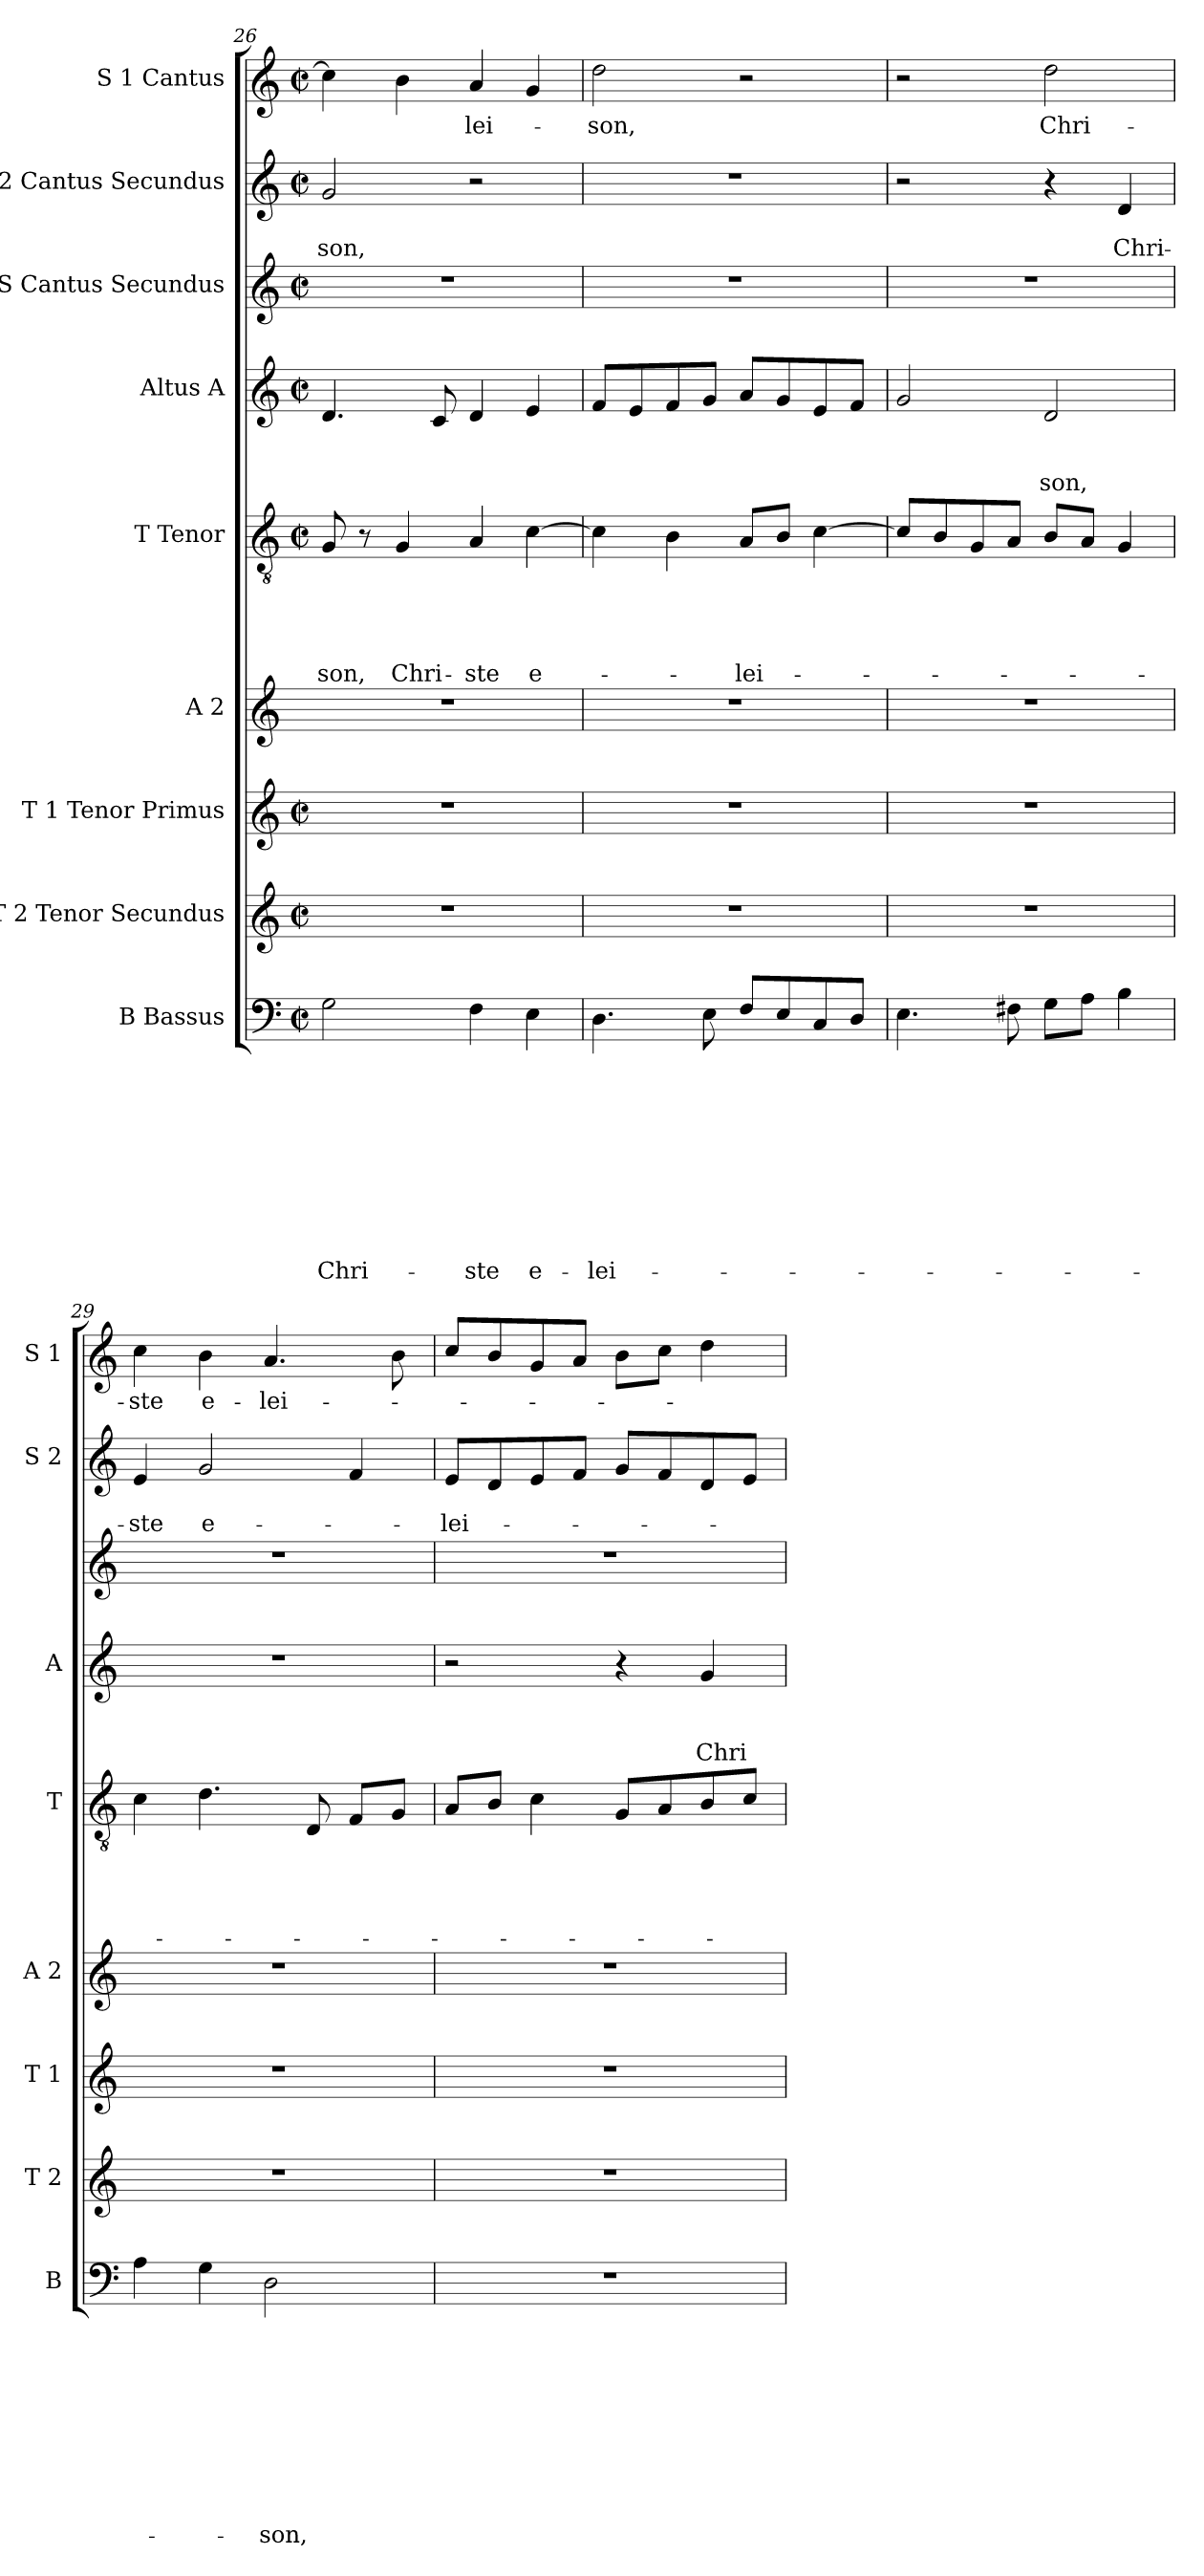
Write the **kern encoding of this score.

**kern	**text	**text	**text	**text	**text	**text	**text	**text	**text	**text	**kern	**kern	**kern	**kern	**text	**text	**text	**text	**text	**kern	**text	**text	**text	**kern	**kern	**text	**text	**kern	**text
*part9	*part9	*part9	*part9	*part9	*part9	*part9	*part9	*part9	*part9	*part9	*part8	*part7	*part6	*part5	*part5	*part5	*part5	*part5	*part5	*part4	*part4	*part4	*part4	*part3	*part2	*part2	*part2	*part1	*part1
*staff9	*staff9	*staff9	*staff9	*staff9	*staff9	*staff9	*staff9	*staff9	*staff9	*staff9	*staff8	*staff7	*staff6	*staff5	*staff5	*staff5	*staff5	*staff5	*staff5	*staff4	*staff4	*staff4	*staff4	*staff3	*staff2	*staff2	*staff2	*staff1	*staff1
*I"B Bassus	*	*	*	*	*	*	*	*	*	*	*I"T 2 Tenor Secundus	*I"T 1 Tenor Primus	*I"A 2	*I"T Tenor	*	*	*	*	*	*I"Altus A	*	*	*	*I"S Cantus Secundus	*I"S 2 Cantus Secundus	*	*	*I"S 1 Cantus	*
*I'B	*	*	*	*	*	*	*	*	*	*	*I'T 2	*I'T 1	*I'A 2	*I'T	*	*	*	*	*	*I'A	*	*	*	*	*I'S 2	*	*	*I'S 1	*
*clefF4	*	*	*	*	*	*	*	*	*	*	*clefG2	*clefG2	*clefG2	*clefGv2	*	*	*	*	*	*clefG2	*	*	*	*clefG2	*clefG2	*	*	*clefG2	*
*k[]	*	*	*	*	*	*	*	*	*	*	*k[]	*k[]	*k[]	*k[]	*	*	*	*	*	*k[]	*	*	*	*k[]	*k[]	*	*	*k[]	*
*C:	*	*	*	*	*	*	*	*	*	*	*C:	*C:	*C:	*C:	*	*	*	*	*	*C:	*	*	*	*C:	*C:	*	*	*C:	*
*M2/2	*	*	*	*	*	*	*	*	*	*	*M2/2	*M2/2	*	*M2/2	*	*	*	*	*	*M2/2	*	*	*	*M2/2	*M2/2	*	*	*M2/2	*
*met(c|)	*	*	*	*	*	*	*	*	*	*	*met(c|)	*met(c|)	*	*met(c|)	*	*	*	*	*	*met(c|)	*	*	*	*met(c|)	*met(c|)	*	*	*met(c|)	*
=26	=26	=26	=26	=26	=26	=26	=26	=26	=26	=26	=26	=26	=26	=26	=26	=26	=26	=26	=26	=26	=26	=26	=26	=26	=26	=26	=26	=26	=26
!	!	!	!	!	!	!	!	!	!	!LO:LY:b	!	!	!	!	!	!	!	!	!LO:LY:b	!	!	!	!	!	!	!	!LO:LY:b	!	!
2G\	.	.	.	.	.	.	.	.	.	Chri-	1r	1r	1r	8G/	.	.	.	.	-son,	4.d/	.	.	.	1r	2g/	.	-son,	4cc\]	.
.	.	.	.	.	.	.	.	.	.	.	.	.	.	8r	.	.	.	.	.	.	.	.	.	.	.	.	.	.	.
!	!	!	!	!	!	!	!	!	!	!	!	!	!	!	!	!	!	!	!LO:LY:b	!	!	!	!	!	!	!	!	!	!
.	.	.	.	.	.	.	.	.	.	.	.	.	.	4G/	.	.	.	.	Chri-	.	.	.	.	.	.	.	.	4b\	.
.	.	.	.	.	.	.	.	.	.	.	.	.	.	.	.	.	.	.	.	8c/	.	.	.	.	.	.	.	.	.
!	!	!	!	!	!	!	!	!	!	!LO:LY:b	!	!	!	!	!	!	!	!	!LO:LY:b	!	!	!	!	!	!	!	!	!	!LO:LY:b
4F\	.	.	.	.	.	.	.	.	.	-ste	.	.	.	4A/	.	.	.	.	-ste	4d/	.	.	.	.	2r	.	.	4a/	-lei-
!	!	!	!	!	!	!	!	!	!	!LO:LY:b	!	!	!	!	!	!	!	!	!LO:LY:b	!	!	!	!	!	!	!	!	!	!
4E\	.	.	.	.	.	.	.	.	.	e-	.	.	.	[>4c\	.	.	.	.	e-	4e/	.	.	.	.	.	.	.	4g/	.
=27	=27	=27	=27	=27	=27	=27	=27	=27	=27	=27	=27	=27	=27	=27	=27	=27	=27	=27	=27	=27	=27	=27	=27	=27	=27	=27	=27	=27	=27
!	!	!	!	!	!	!	!	!	!	!LO:LY:b	!	!	!	!	!	!	!	!	!	!	!	!	!	!	!	!	!	!	!LO:LY:b
4.D\	.	.	.	.	.	.	.	.	.	-lei-	1r	1r	1r	4c\]	.	.	.	.	.	8f/L	.	.	.	1r	1r	.	.	2dd\	-son,
.	.	.	.	.	.	.	.	.	.	.	.	.	.	.	.	.	.	.	.	8e/	.	.	.	.	.	.	.	.	.
.	.	.	.	.	.	.	.	.	.	.	.	.	.	4B\	.	.	.	.	.	8f/	.	.	.	.	.	.	.	.	.
8E\	.	.	.	.	.	.	.	.	.	.	.	.	.	.	.	.	.	.	.	8g/J	.	.	.	.	.	.	.	.	.
!	!	!	!	!	!	!	!	!	!	!	!	!	!	!	!	!	!	!	!LO:LY:b	!	!	!	!	!	!	!	!	!	!
8F/L	.	.	.	.	.	.	.	.	.	.	.	.	.	8A/L	.	.	.	.	-lei-	8a/L	.	.	.	.	.	.	.	2r	.
8E/	.	.	.	.	.	.	.	.	.	.	.	.	.	8B/J	.	.	.	.	.	8g/	.	.	.	.	.	.	.	.	.
8C/	.	.	.	.	.	.	.	.	.	.	.	.	.	[<4c\	.	.	.	.	.	8e/	.	.	.	.	.	.	.	.	.
8D/J	.	.	.	.	.	.	.	.	.	.	.	.	.	.	.	.	.	.	.	8f/J	.	.	.	.	.	.	.	.	.
!!LO:LB:g=z
=28	=28	=28	=28	=28	=28	=28	=28	=28	=28	=28	=28	=28	=28	=28	=28	=28	=28	=28	=28	=28	=28	=28	=28	=28	=28	=28	=28	=28	=28
4.E\	.	.	.	.	.	.	.	.	.	.	1r	1r	1r	8c/L]	.	.	.	.	.	2g/	.	.	.	1r	2r	.	.	2r	.
.	.	.	.	.	.	.	.	.	.	.	.	.	.	8B/	.	.	.	.	.	.	.	.	.	.	.	.	.	.	.
.	.	.	.	.	.	.	.	.	.	.	.	.	.	8G/	.	.	.	.	.	.	.	.	.	.	.	.	.	.	.
8F#X\	.	.	.	.	.	.	.	.	.	.	.	.	.	8A/J	.	.	.	.	.	.	.	.	.	.	.	.	.	.	.
!	!	!	!	!	!	!	!	!	!	!	!	!	!	!	!	!	!	!	!	!	!	!	!LO:LY:b	!	!	!	!	!	!LO:LY:b
8G\L	.	.	.	.	.	.	.	.	.	.	.	.	.	8B/L	.	.	.	.	.	2d/	.	.	-son,	.	4r	.	.	2dd\	Chri-
8A\J	.	.	.	.	.	.	.	.	.	.	.	.	.	8A/J	.	.	.	.	.	.	.	.	.	.	.	.	.	.	.
!	!	!	!	!	!	!	!	!	!	!	!	!	!	!	!	!	!	!	!	!	!	!	!	!	!	!	!LO:LY:b	!	!
4B\	.	.	.	.	.	.	.	.	.	.	.	.	.	4G/	.	.	.	.	.	.	.	.	.	.	4d/	.	Chri-	.	.
=29	=29	=29	=29	=29	=29	=29	=29	=29	=29	=29	=29	=29	=29	=29	=29	=29	=29	=29	=29	=29	=29	=29	=29	=29	=29	=29	=29	=29	=29
!	!	!	!	!	!	!	!	!	!	!	!	!	!	!	!	!	!	!	!	!	!	!	!	!	!	!	!LO:LY:b	!	!LO:LY:b
4A\	.	.	.	.	.	.	.	.	.	.	1r	1r	1r	4c\	.	.	.	.	.	1r	.	.	.	1r	4e/	.	-ste	4cc\	-ste
!	!	!	!	!	!	!	!	!	!	!	!	!	!	!	!	!	!	!	!	!	!	!	!	!	!	!	!LO:LY:b	!	!LO:LY:b
4G\	.	.	.	.	.	.	.	.	.	.	.	.	.	4.d\	.	.	.	.	.	.	.	.	.	.	2g/	.	e-	4b\	e-
!	!	!	!	!	!	!	!	!	!	!LO:LY:b	!	!	!	!	!	!	!	!	!	!	!	!	!	!	!	!	!	!	!LO:LY:b
2D\	.	.	.	.	.	.	.	.	.	-son,	.	.	.	.	.	.	.	.	.	.	.	.	.	.	.	.	.	4.a/	-lei-
.	.	.	.	.	.	.	.	.	.	.	.	.	.	8D/	.	.	.	.	.	.	.	.	.	.	.	.	.	.	.
.	.	.	.	.	.	.	.	.	.	.	.	.	.	8F/L	.	.	.	.	.	.	.	.	.	.	4f/	.	.	.	.
.	.	.	.	.	.	.	.	.	.	.	.	.	.	8G/J	.	.	.	.	.	.	.	.	.	.	.	.	.	8b\	.
=30	=30	=30	=30	=30	=30	=30	=30	=30	=30	=30	=30	=30	=30	=30	=30	=30	=30	=30	=30	=30	=30	=30	=30	=30	=30	=30	=30	=30	=30
!	!	!	!	!	!	!	!	!	!	!	!	!	!	!	!	!	!	!	!	!	!	!	!	!	!	!	!LO:LY:b	!	!
1r	.	.	.	.	.	.	.	.	.	.	1r	1r	1r	8A/L	.	.	.	.	.	2r	.	.	.	1r	8e/L	.	-lei-	8cc/L	.
.	.	.	.	.	.	.	.	.	.	.	.	.	.	8B/J	.	.	.	.	.	.	.	.	.	.	8d/	.	.	8b/	.
.	.	.	.	.	.	.	.	.	.	.	.	.	.	4c\	.	.	.	.	.	.	.	.	.	.	8e/	.	.	8g/	.
.	.	.	.	.	.	.	.	.	.	.	.	.	.	.	.	.	.	.	.	.	.	.	.	.	8f/J	.	.	8a/J	.
.	.	.	.	.	.	.	.	.	.	.	.	.	.	8G/L	.	.	.	.	.	4r	.	.	.	.	8g/L	.	.	8b\L	.
.	.	.	.	.	.	.	.	.	.	.	.	.	.	8A/	.	.	.	.	.	.	.	.	.	.	8f/	.	.	8cc\J	.
!	!	!	!	!	!	!	!	!	!	!	!	!	!	!	!	!	!	!	!	!	!	!	!LO:LY:b	!	!	!	!	!	!
.	.	.	.	.	.	.	.	.	.	.	.	.	.	8B/	.	.	.	.	.	4g/	.	.	Chri-	.	8d/	.	.	4dd\	.
.	.	.	.	.	.	.	.	.	.	.	.	.	.	8c/J	.	.	.	.	.	.	.	.	.	.	8e/J	.	.	.	.
=	=	=	=	=	=	=	=	=	=	=	=	=	=	=	=	=	=	=	=	=	=	=	=	=	=	=	=	=	=
*-	*-	*-	*-	*-	*-	*-	*-	*-	*-	*-	*-	*-	*-	*-	*-	*-	*-	*-	*-	*-	*-	*-	*-	*-	*-	*-	*-	*-	*-
